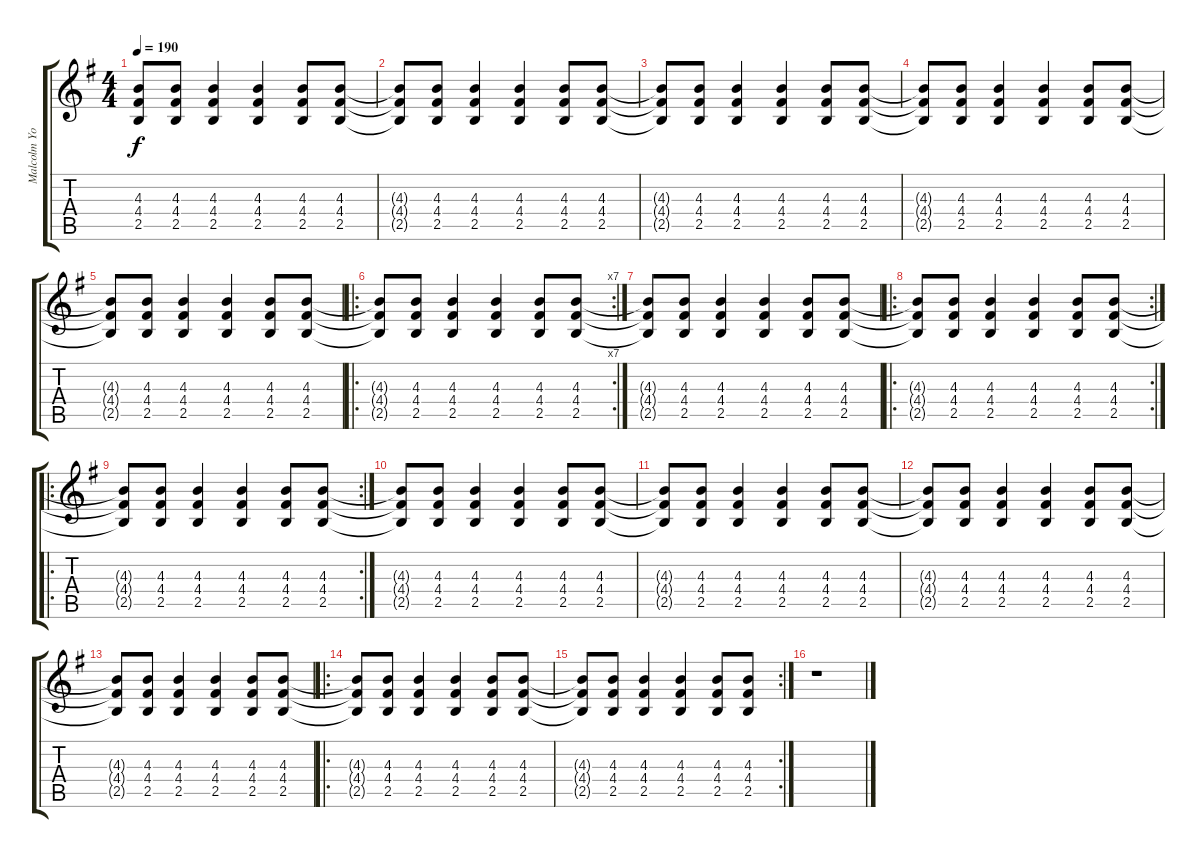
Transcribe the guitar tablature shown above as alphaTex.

\track ("Malcolm Young (Rhythm Guitar)" "Malcolm Yo") {instrument overdrivenguitar}
\staff {score tabs}
\tuning (E4 B3 G3 D3 A2 E2) {hide}
\ts (4 4)
\tempo 190
\clef g2
\ks g
(4.3{t} 4.4{t} 2.5{t}).8{dy f} (4.3 4.4 2.5).8 (4.3 4.4 2.5).4 (4.3 4.4 2.5).4 (4.3 4.4 2.5).8 (4.3 4.4 2.5).8 |
(4.3{t} 4.4{t} 2.5{t}).8 (4.3 4.4 2.5).8 (4.3 4.4 2.5).4 (4.3 4.4 2.5).4 (4.3 4.4 2.5).8 (4.3 4.4 2.5).8 |
(4.3{t} 4.4{t} 2.5{t}).8 (4.3 4.4 2.5).8 (4.3 4.4 2.5).4 (4.3 4.4 2.5).4 (4.3 4.4 2.5).8 (4.3 4.4 2.5).8 |
(4.3{t} 4.4{t} 2.5{t}).8 (4.3 4.4 2.5).8 (4.3 4.4 2.5).4 (4.3 4.4 2.5).4 (4.3 4.4 2.5).8 (4.3 4.4 2.5).8 |
(4.3{t} 4.4{t} 2.5{t}).8 (4.3 4.4 2.5).8 (4.3 4.4 2.5).4 (4.3 4.4 2.5).4 (4.3 4.4 2.5).8 (4.3 4.4 2.5).8 |
\ro
\rc 7
(4.3{t} 4.4{t} 2.5{t}).8 (4.3 4.4 2.5).8 (4.3 4.4 2.5).4 (4.3 4.4 2.5).4 (4.3 4.4 2.5).8 (4.3 4.4 2.5).8 |
(4.3{t} 4.4{t} 2.5{t}).8 (4.3 4.4 2.5).8 (4.3 4.4 2.5).4 (4.3 4.4 2.5).4 (4.3 4.4 2.5).8 (4.3 4.4 2.5).8 |
\ro
\rc 2
(4.3{t} 4.4{t} 2.5{t}).8 (4.3 4.4 2.5).8 (4.3 4.4 2.5).4 (4.3 4.4 2.5).4 (4.3 4.4 2.5).8 (4.3 4.4 2.5).8 |
\ro
\rc 2
(4.3{t} 4.4{t} 2.5{t}).8 (4.3 4.4 2.5).8 (4.3 4.4 2.5).4 (4.3 4.4 2.5).4 (4.3 4.4 2.5).8 (4.3 4.4 2.5).8 |
(4.3{t} 4.4{t} 2.5{t}).8 (4.3 4.4 2.5).8 (4.3 4.4 2.5).4 (4.3 4.4 2.5).4 (4.3 4.4 2.5).8 (4.3 4.4 2.5).8 |
(4.3{t} 4.4{t} 2.5{t}).8 (4.3 4.4 2.5).8 (4.3 4.4 2.5).4 (4.3 4.4 2.5).4 (4.3 4.4 2.5).8 (4.3 4.4 2.5).8 |
(4.3{t} 4.4{t} 2.5{t}).8 (4.3 4.4 2.5).8 (4.3 4.4 2.5).4 (4.3 4.4 2.5).4 (4.3 4.4 2.5).8 (4.3 4.4 2.5).8 |
(4.3{t} 4.4{t} 2.5{t}).8 (4.3 4.4 2.5).8 (4.3 4.4 2.5).4 (4.3 4.4 2.5).4 (4.3 4.4 2.5).8 (4.3 4.4 2.5).8 |
\ro
(4.3{t} 4.4{t} 2.5{t}).8 (4.3 4.4 2.5).8 (4.3 4.4 2.5).4 (4.3 4.4 2.5).4 (4.3 4.4 2.5).8 (4.3 4.4 2.5).8 |
\rc 2
(4.3{t} 4.4{t} 2.5{t}).8 (4.3 4.4 2.5).8 (4.3 4.4 2.5).4 (4.3 4.4 2.5).4 (4.3 4.4 2.5).8 (4.3 4.4 2.5).8 |
r.1
